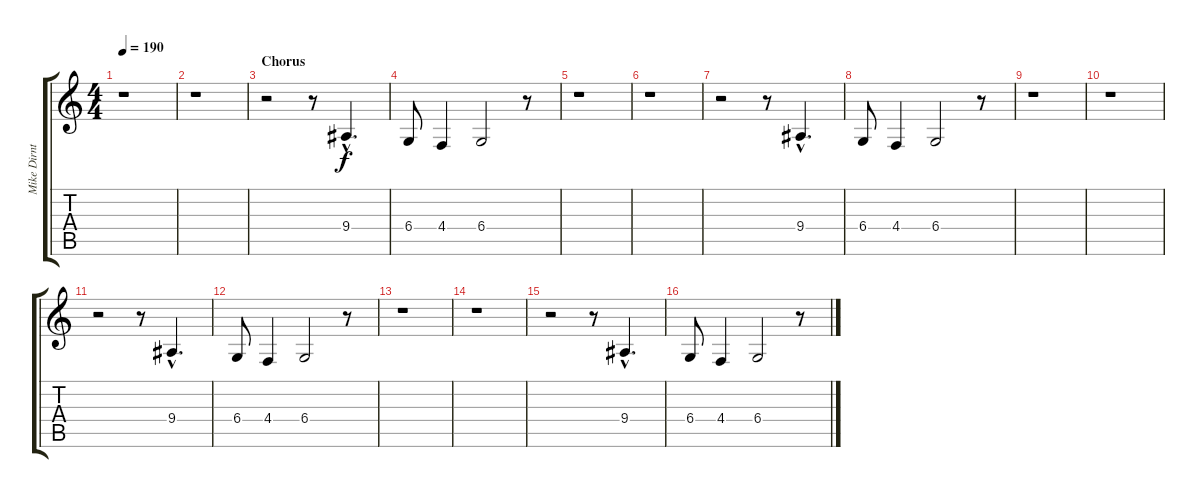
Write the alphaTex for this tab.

\track ("Mike Dirnt (Back Vocals)" "Mike Dirnt") {instrument lead6voice}
\staff {score tabs}
\tuning (Eb4 Bb3 Gb3 Db3 Ab2 Eb2) {hide}
\ts (4 4)
\tempo 190
\clef g2
\ks c
r.1{dy f} |
r.1 |
\section ("" "Chorus")
r.2 r.8 9.4{hac}.4{d} |
6.4.8 4.4.4 6.4.2 r.8 |
r.1 |
r.1 |
r.2 r.8 9.4{hac}.4{d} |
6.4.8 4.4.4 6.4.2 r.8 |
r.1 |
r.1 |
r.2 r.8 9.4{hac}.4{d} |
6.4.8 4.4.4 6.4.2 r.8 |
r.1 |
r.1 |
r.2 r.8 9.4{hac}.4{d} |
6.4.8 4.4.4 6.4.2 r.8
